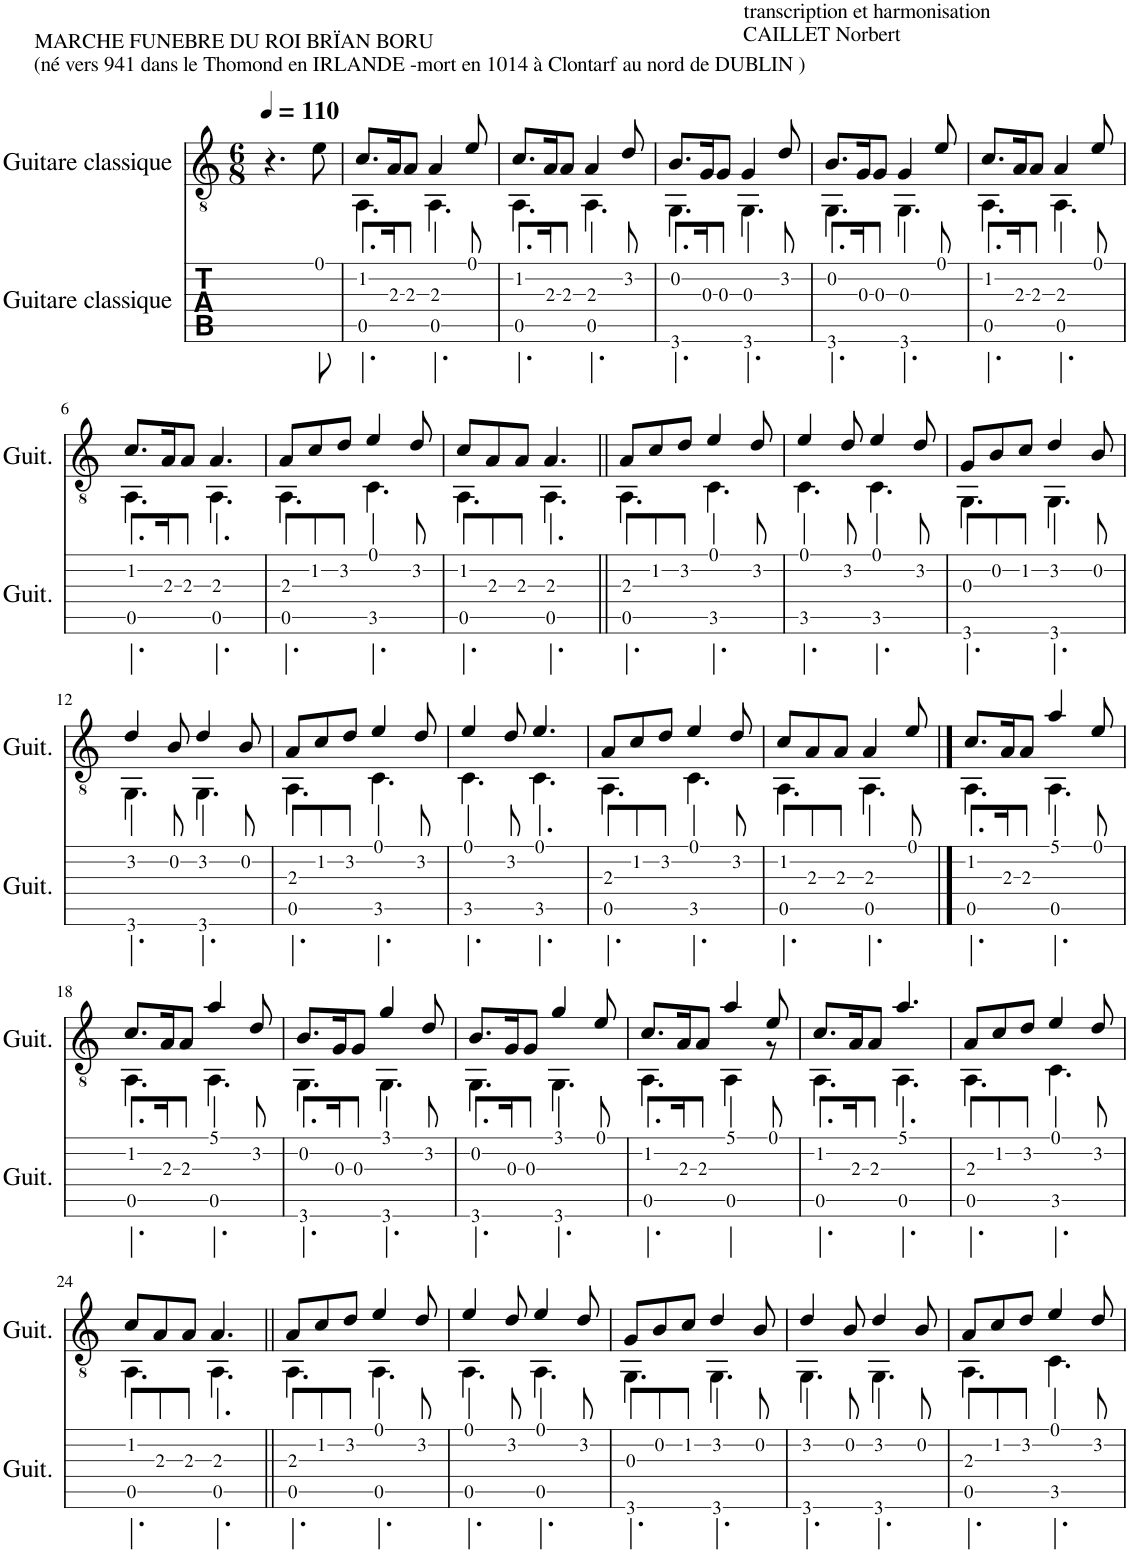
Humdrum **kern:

**kern	**kern
*part2	*part1
*staff2	*staff1
*I"Guitare classique	*I"Guitare classique
*I'Guit.	*I'Guit.
*stria6	*
*	*clefGv2
*k[]	*k[]
*M6/8	*M6/8
*MM110	*MM110
=	=
4.r	4.r
8e\	8e\
=1	=1
*^	*^
!	!	!LO:TX:a:t=MARCHE FUNEBRE DU ROI BRÏAN BORU	!
!	!	!LO:TX:a:t=(né vers 941 dans le Thomond en IRLANDE -mort en 1014 à Clontarf au nord de DUBLIN )	!
8.c/L	4.AA\	8.c/L	4.AA\
16A/K	.	16A/K	.
8A/J	.	8A/J	.
4A/	4.AA\	4A/	4.AA\
8e/	.	8e/	.
=2	=2	=2	=2
8.c/L	4.AA\	8.c/L	4.AA\
16A/K	.	16A/K	.
8A/J	.	8A/J	.
4A/	4.AA\	4A/	4.AA\
8d/	.	8d/	.
=3	=3	=3	=3
8.B/L	4.GG\	8.B/L	4.GG\
16G/K	.	16G/K	.
8G/J	.	8G/J	.
!	!	!LO:TX:a:t=transcription et harmonisation	!
!	!	!LO:TX:a:t=CAILLET Norbert	!
4G/	4.GG\	4G/	4.GG\
8d/	.	8d/	.
=4	=4	=4	=4
8.B/L	4.GG\	8.B/L	4.GG\
16G/K	.	16G/K	.
8G/J	.	8G/J	.
4G/	4.GG\	4G/	4.GG\
8e/	.	8e/	.
=5	=5	=5	=5
8.c/L	4.AA\	8.c/L	4.AA\
16A/K	.	16A/K	.
8A/J	.	8A/J	.
4A/	4.AA\	4A/	4.AA\
8e/	.	8e/	.
!!LO:LB:g=z	!!
=6	=6	=6	=6
8.c/L	4.AA\	8.c/L	4.AA\
16A/K	.	16A/K	.
8A/J	.	8A/J	.
4.A/	4.AA\	4.A/	4.AA\
=7	=7	=7	=7
8A/L	4.AA\	8A/L	4.AA\
8c/	.	8c/	.
8d/J	.	8d/J	.
4e/	4.C\	4e/	4.C\
8d/	.	8d/	.
=8	=8	=8	=8
8c/L	4.AA\	8c/L	4.AA\
8A/	.	8A/	.
8A/J	.	8A/J	.
4.A/	4.AA\	4.A/	4.AA\
=9||	=9||	=9||	=9||
8A/L	4.AA\	8A/L	4.AA\
8c/	.	8c/	.
8d/J	.	8d/J	.
4e/	4.C\	4e/	4.C\
8d/	.	8d/	.
=10	=10	=10	=10
4e/	4.C\	4e/	4.C\
8d/	.	8d/	.
4e/	4.C\	4e/	4.C\
8d/	.	8d/	.
=11	=11	=11	=11
8G/L	4.GG\	8G/L	4.GG\
8B/	.	8B/	.
8c/J	.	8c/J	.
4d/	4.GG\	4d/	4.GG\
8B/	.	8B/	.
!!LO:LB:g=z	!!
=12	=12	=12	=12
4d/	4.GG\	4d/	4.GG\
8B/	.	8B/	.
4d/	4.GG\	4d/	4.GG\
8B/	.	8B/	.
=13	=13	=13	=13
8A/L	4.AA\	8A/L	4.AA\
8c/	.	8c/	.
8d/J	.	8d/J	.
4e/	4.C\	4e/	4.C\
8d/	.	8d/	.
=14	=14	=14	=14
4e/	4.C\	4e/	4.C\
8d/	.	8d/	.
4.e/	4.C\	4.e/	4.C\
=15	=15	=15	=15
8A/L	4.AA\	8A/L	4.AA\
8c/	.	8c/	.
8d/J	.	8d/J	.
4e/	4.C\	4e/	4.C\
8d/	.	8d/	.
=16	=16	=16	=16
8c/L	4.AA\	8c/L	4.AA\
8A/	.	8A/	.
8A/J	.	8A/J	.
4A/	4.AA\	4A/	4.AA\
8e/	.	8e/	.
==17	==17	==17	==17
8.c/L	4.AA\	8.c/L	4.AA\
16A/K	.	16A/K	.
8A/J	.	8A/J	.
4a/	4.AA\	4a/	4.AA\
8e/	.	8e/	.
!!LO:LB:g=z	!!
=18	=18	=18	=18
8.c/L	4.AA\	8.c/L	4.AA\
16A/K	.	16A/K	.
8A/J	.	8A/J	.
4a/	4.AA\	4a/	4.AA\
8d/	.	8d/	.
=19	=19	=19	=19
8.B/L	4.GG\	8.B/L	4.GG\
16G/K	.	16G/K	.
8G/J	.	8G/J	.
4g/	4.GG\	4g/	4.GG\
8d/	.	8d/	.
=20	=20	=20	=20
8.B/L	4.GG\	8.B/L	4.GG\
16G/K	.	16G/K	.
8G/J	.	8G/J	.
4g/	4.GG\	4g/	4.GG\
8e/	.	8e/	.
=21	=21	=21	=21
8.c/L	4.AA\	8.c/L	4.AA\
16A/K	.	16A/K	.
8A/J	.	8A/J	.
4a/	4AA\	4a/	4AA\
8e/	8r	8e/	8r
=22	=22	=22	=22
8.c/L	4.AA\	8.c/L	4.AA\
16A/K	.	16A/K	.
8A/J	.	8A/J	.
4.a/	4.AA\	4.a/	4.AA\
=23	=23	=23	=23
8A/L	4.AA\	8A/L	4.AA\
8c/	.	8c/	.
8d/J	.	8d/J	.
4e/	4.C\	4e/	4.C\
8d/	.	8d/	.
!!LO:LB:g=z	!!
=24	=24	=24	=24
8c/L	4.AA\	8c/L	4.AA\
8A/	.	8A/	.
8A/J	.	8A/J	.
4.A/	4.AA\	4.A/	4.AA\
=25||	=25||	=25||	=25||
8A/L	4.AA\	8A/L	4.AA\
8c/	.	8c/	.
8d/J	.	8d/J	.
4e/	4.AA\	4e/	4.AA\
8d/	.	8d/	.
=26	=26	=26	=26
4e/	4.AA\	4e/	4.AA\
8d/	.	8d/	.
4e/	4.AA\	4e/	4.AA\
8d/	.	8d/	.
=27	=27	=27	=27
8G/L	4.GG\	8G/L	4.GG\
8B/	.	8B/	.
8c/J	.	8c/J	.
4d/	4.GG\	4d/	4.GG\
8B/	.	8B/	.
=28	=28	=28	=28
4d/	4.GG\	4d/	4.GG\
8B/	.	8B/	.
4d/	4.GG\	4d/	4.GG\
8B/	.	8B/	.
=29	=29	=29	=29
8A/L	4.AA\	8A/L	4.AA\
8c/	.	8c/	.
8d/J	.	8d/J	.
4e/	4.C\	4e/	4.C\
8d/	.	8d/	.
*v	*v	*	*
*	*v	*v
=	=
*-	*-
